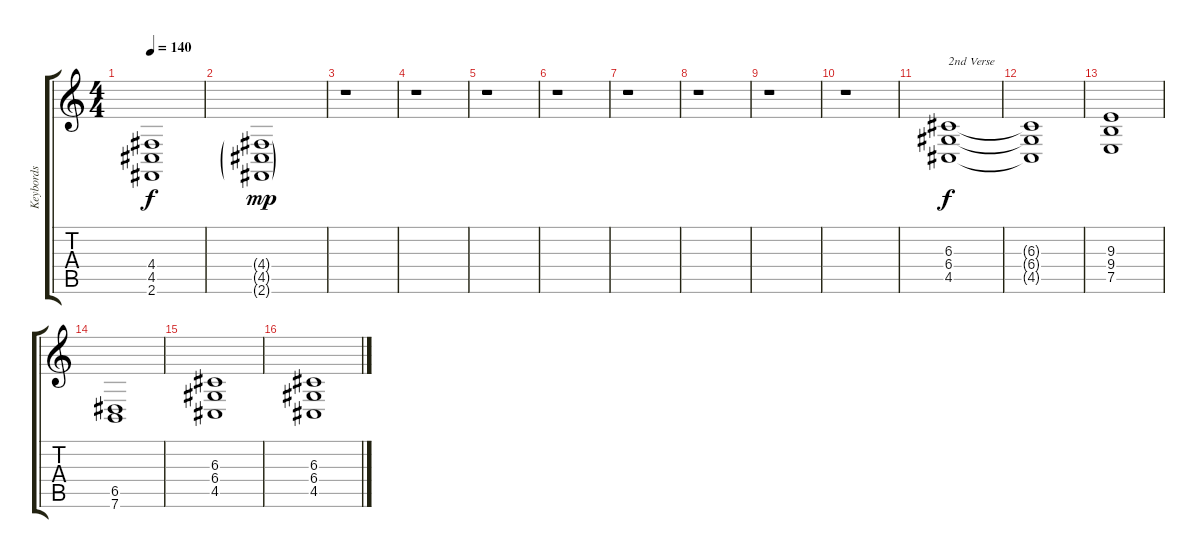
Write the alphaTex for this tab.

\track ("Keybords" "Keybords") {instrument stringensemble1}
\staff {score tabs}
\tuning (E4 B3 G3 D3 A2 E2) {hide}
\ts (4 4)
\tempo 140
\clef g2
\ks c
(4.4 4.5 2.6).1{dy f} |
(4.4{g} 4.5{g} 2.6{g}).1{dy mp} |
r.1 |
r.1 |
r.1 |
r.1 |
r.1 |
r.1 |
r.1 |
r.1 |
(6.3 6.4 4.5).1{txt "2nd Verse" dy f} |
(6.3{t} 6.4{t} 4.5{t}).1 |
(9.3 9.4 7.5).1 |
(6.5 7.6).1 |
(6.3 6.4 4.5).1 |
(6.3 6.4 4.5).1
